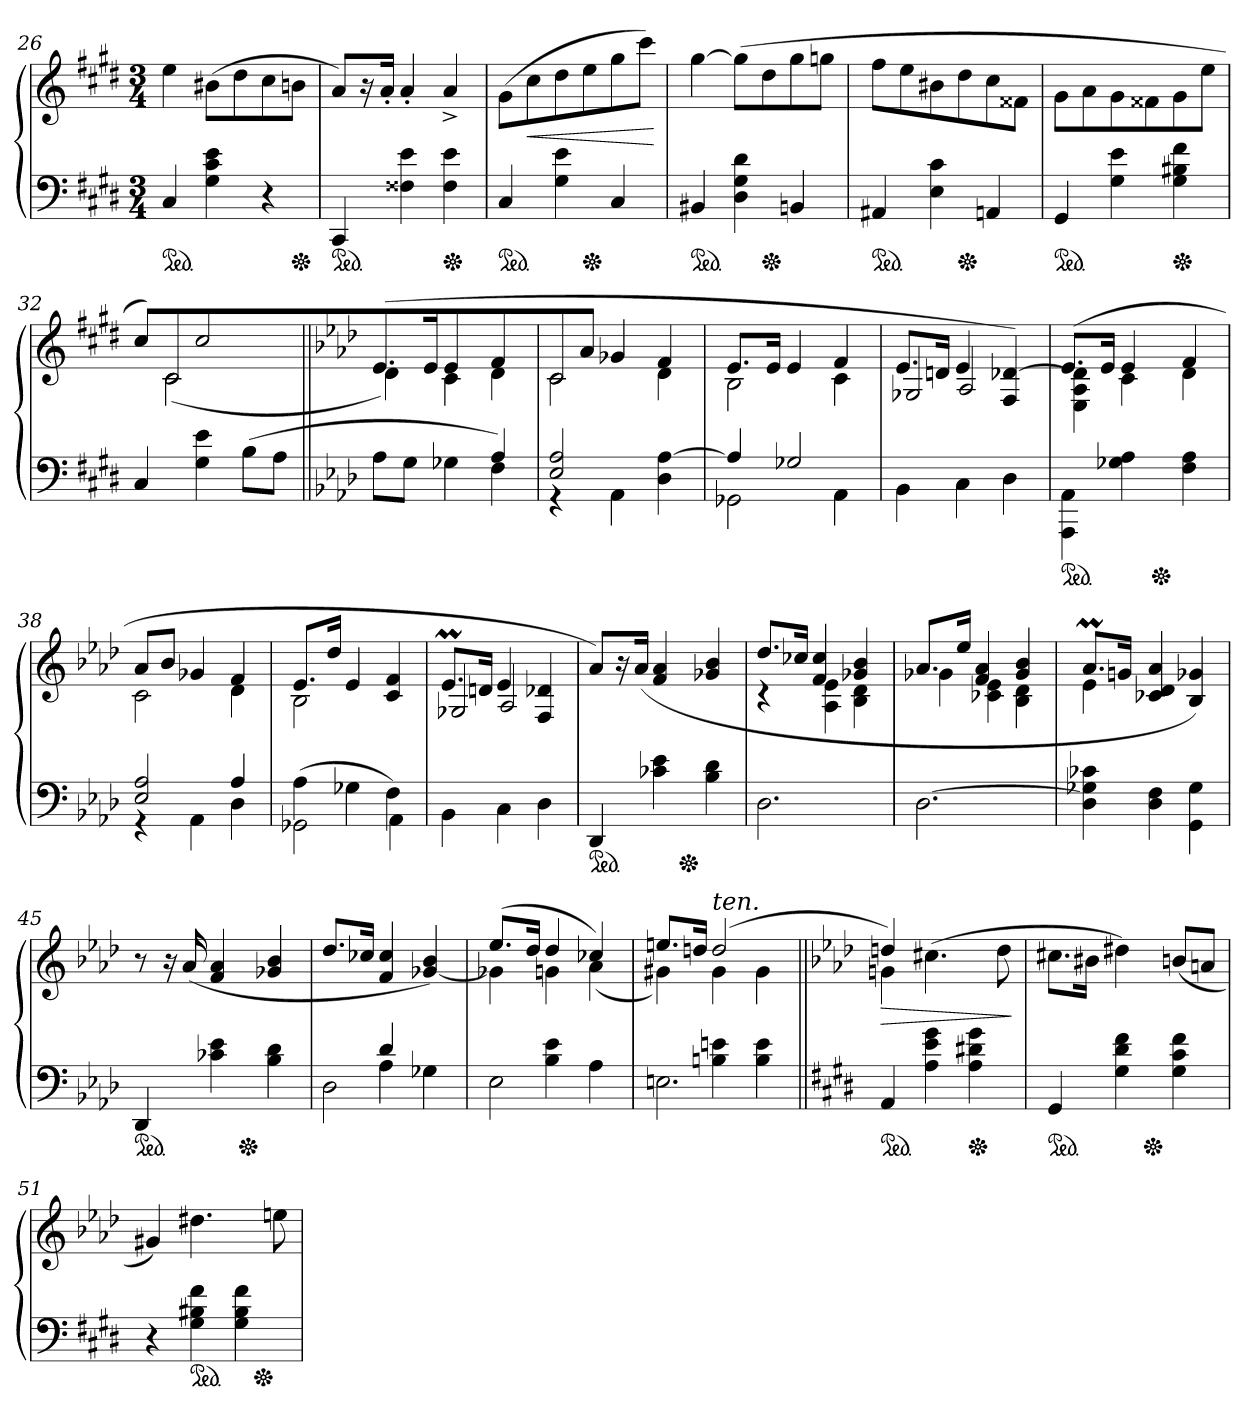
**kern	**kern	**dynam
*part1	*part1	*part1
*staff2	*staff1	*staff1/2
*clefF4	*clefG2	*
*k[f#c#g#d#]	*k[f#c#g#d#]	*
*c#:	*c#:	*
*M3/4	*M3/4	*
=26	=26	=26
!LO:N:vis=4.	!	!
*ped	*	*
4C#	4ee	.
4G# 4c# 4e	(8b#XL	.
.	8dd#	.
4r	8cc#	.
*Xped	*	*
.	8bnJ	.
=27	=27	=27
*ped	*	*
4CC#	8a/L)	.
.	16r	.
.	16a'Jk	.
4F##X 4e	4a'	.
*Xped	*	*
4F## 4e	4a^	.
=28	=28	=28
*ped	*	*
4C#	(8g#L	.
.	8cc#	<
4G# 4e	8dd#	.
*Xped	*	*
.	8ee	.
4C#	8gg#	.
.	8ccc#J)	.
.	.	[
=29	=29	=29
*ped	*	*
4BB#X	[4gg#	.
4D# 4G# 4d#	(>8gg#L]	.
*Xped	*	*
.	8dd#	.
4BBn	8gg#	.
.	8ggnJ	.
=30	=30	=30
*ped	*	*
4AA#X	8ff#L	.
.	8ee	.
4E 4c#	8b#X	.
*Xped	*	*
.	8dd#	.
4AAn	8cc#	.
.	8f##XJ	.
=31	=31	=31
*ped	*	*
4GG#	8g#\L	.
.	8a	.
4G# 4e	8g#	.
.	8f##X	.
*Xped	*	*
4G# 4B#X 4f#	8g#	.
.	8eeJ	.
=32	=32	=32
*	*^	*
4C#	8cc#L)	8ryy	.
!	!LO:N:vis=2	!	!
.	8c#	(2c#	.
4G# 4e	2cc#	.	.
(>8BL	.	.	.
8AJ	.	8ryy	.
=33||	=33||	=33||	=33||
*k[b-e-a-d-]	*k[b-e-a-d-]	*	*
*^	*	*	*
2ryy	8A-L	(8.e-L	4d-)	.
.	8GJ	.	.	.
.	.	16e-Jk	.	.
.	4G-X	4e-	4c	.
4A-)	4F	4f	4d-	.
=34	=34	=34	=34	=34
!	!	!LO:N:vis=2	!	!
2E- 2A-	4r	8c	2c	.
.	.	8a-J	.	.
.	4AA-	4g-X	.	.
4ryy	4D- [4A-	4f	4d-	.
=35	=35	=35	=35	=35
4A-]	2GG-X	8.e-L	2B-	.
.	.	16e-Jk	.	.
2G-X	.	4e-	.	.
.	4AA-	4f	4c	.
=36	=36	=36	=36	=36
!	!	!	!LO:N:vis=2	!
*v	*v	*	*	*
4BB-\	8.e-L	4G-X/	.
.	16dnJk	.	.
4C\	4e-	2A-/	.
4D-\	4F/ [4d-X/)	.	.
=37	=37	=37	=37
!LO:TX:a:color=crimson:t=⚠	!	!	!
*ped	*	*	*
*	*	*^	*
4AAA-\ 4AA-\	(8.e-L	4E-\ 4A-\ 4d-]\	4.ryy	.
.	16e-Jk	.	.	.
4G-X 4A-	4e-	4c	.	.
*Xped	*	*	*	*
.	.	.	4.ryy	.
4F 4A-	4f	4d-	.	.
*	*	*v	*v	*
=38	=38	=38	=38
*^	*	*	*
2E- 2A-	4r	8a-L	2c	.
.	.	8b-J	.	.
.	4AA-	4g-X	.	.
4A-	4D-	4f	4d-	.
=39	=39	=39	=39	=39
(4A-\	2GG-X	8.e-L	2B-	.
.	.	16dd-Jk	.	.
4G-X\	.	4e-	.	.
4F\)	4AA-	4c 4f	4ryy	.
=40	=40	=40	=40	=40
!	!	!	!LO:N:vis=2	!
*v	*v	*	*	*
4BB-\	8.e-ML	4G-X/	.
.	16dnJk	.	.
4C\	4e-	2A-/	.
4D-\	4F/ 4d-X/	.	.
=41	=41	=41	=41
*ped	*	*	*
4DD-	8a-/L)	4.ryy	.
.	16r	.	.
.	(>16a-Jk	.	.
4c-X 4e-	4f 4a-	.	.
*Xped	*	*	*
.	.	4.ryy	.
4B- 4d-	4g-X 4b-	.	.
=42	=42	=42	=42
2.D-	8.dd-/L	4r	.
.	16cc-XJk	.	.
.	4f 4cc-	4A- 4e-	.
.	4g-X 4b-	4B- 4d-	.
=43	=43	=43	=43
[2.D-	8.a-/L	4g-X	.
.	16ee-Jk	.	.
.	4f/ 4a-/	4c-X 4e-	.
.	4g- 4b-	4B- 4d-	.
=44	=44	=44	=44
4D-] 4G-X 4c-X	8.a-ML	4e-	.
.	16gnJk	.	.
4D- 4F	4c-X 4d- 4a-	2ryy	.
4GG\ 4G-\	4B- 4g-X)	.	.
=45	=45	=45	=45
*ped	*	*	*
4DD-	8r	4.ryy	.
.	16r	.	.
.	(>16a-	.	.
4c-X 4e-	4f 4a-	.	.
*Xped	*	*	*
.	.	4.ryy	.
4B- 4d-	4g-X 4b-	.	.
=46	=46	=46	=46
*^	*	*	*
!	!LO:N:vis=2	!	!	!
*	*	*v	*v	*
4ryy	4D-	8.dd-/L	.
.	.	16cc-XJk	.
4d-	4A-	4f 4cc-	.
4ryy	4G-X	[4g-X 4b-)	.
=47	=47	=47	=47
*	*	*^	*
4ryy	2E-	(8.ee-L	4g-X]	.
.	.	16dd-Jk	.	.
4B-\ 4e-\	.	4dd-	4gn	.
4ryy	4A-	4cc-X)	(<4a-	.
=48	=48	=48	=48	=48
4ryy	2.En	8.eenL	4g#X)	.
.	.	16ddnJk	.	.
!	!	!LO:TX:a:i:t=ten.	!	!
4Bn\ 4en\	.	(2dd	4g#	.
4B\ 4e\	.	.	4g#	.
*v	*v	*	*	*
=49||	=49||	=49||	=49||
*k[f#c#g#d#]	*	*	*
*ped	*	*	*
4AA	4ddn)	4gn	>
4A\ 4e\ 4g#\	(4.cc#X	2ryy	.
*Xped	*	*	*
4A\ 4d#X\ 4g#\	.	.	.
.	8dd	.	.
*	*v	*v	*
.	.	]
=50	=50	=50
*ped	*	*
*	*^	*
4GG#	8.cc#L	4.ryy	.
.	16b#XJk	.	.
4G# 4d# 4f#	4dd#)	.	.
*Xped	*	*	*
.	.	4.ryy	.
4G# 4c# 4f#	(<8bnL	.	.
.	8aJ	.	.
=51	=51	=51	=51
4r	4g#)	2ryy	.
*ped	*	*	*
4G# 4B#X 4f#	4.dd#	.	.
4G# 4B# 4f#	.	16ryy	.
*Xped	*	*	*
.	.	8.ryy	.
.	8ee	.	.
*	*v	*v	*
=	=	=
*-	*-	*-
